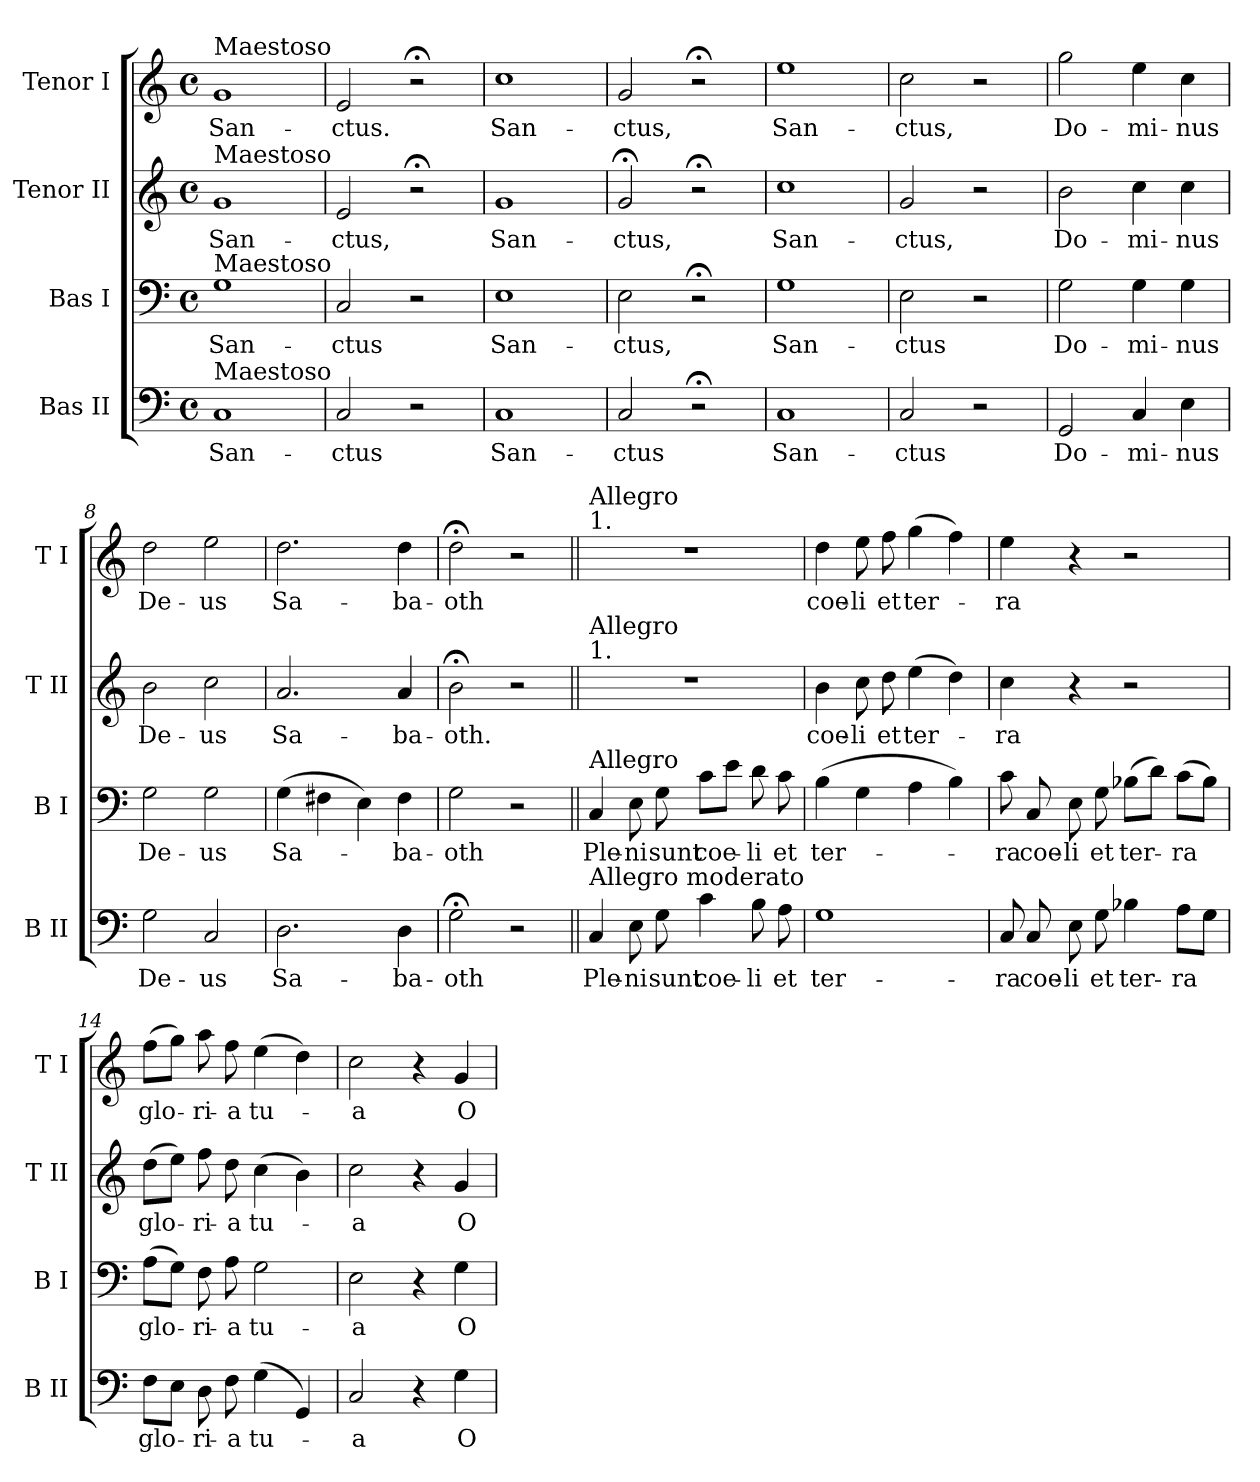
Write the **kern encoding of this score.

**kern	**text	**kern	**text	**kern	**text	**kern	**text
*part4	*part4	*part3	*part3	*part2	*part2	*part1	*part1
*staff4	*staff4	*staff3	*staff3	*staff2	*staff2	*staff1	*staff1
*I"Bas II	*	*I"Bas I	*	*I"Tenor II	*	*I"Tenor I	*
*I'B II	*	*I'B I	*	*I'T II	*	*I'T I	*
*clefF4	*	*clefF4	*	*clefG2	*	*clefG2	*
*k[]	*	*k[]	*	*k[]	*	*k[]	*
*C:	*	*C:	*	*C:	*	*C:	*
*M4/4	*	*M4/4	*	*M4/4	*	*M4/4	*
*met(c)	*	*met(c)	*	*met(c)	*	*met(c)	*
=1	=1	=1	=1	=1	=1	=1	=1
!	!	!	!	!	!	!LO:TX:a:t=Maestoso	!
!	!	!	!	!LO:TX:a:t=Maestoso	!	!	!
!	!	!LO:TX:a:t=Maestoso	!	!	!	!	!
!LO:TX:a:t=Maestoso	!	!	!	!	!	!	!
1C	San-	1G	San-	1g	San-	1g	San-
=2	=2	=2	=2	=2	=2	=2	=2
2C/	-ctus	2C/	-ctus	2e/	-ctus,	2e/	-ctus.
2r	.	2r	.	2r;<	.	2r;<	.
=3	=3	=3	=3	=3	=3	=3	=3
1C	San-	1E	San-	1g	San-	1cc	San-
=4	=4	=4	=4	=4	=4	=4	=4
2C/	-ctus	2E\	-ctus,	2g;</	-ctus,	2g/	-ctus,
2r;<	.	2r;<	.	2r;<	.	2r;<	.
=5	=5	=5	=5	=5	=5	=5	=5
1C	San-	1G	San-	1cc	San-	1ee	San-
=6	=6	=6	=6	=6	=6	=6	=6
2C/	-ctus	2E\	-ctus	2g/	-ctus,	2cc\	-ctus,
2r	.	2r	.	2r	.	2r	.
=7	=7	=7	=7	=7	=7	=7	=7
2GG/	Do-	2G\	Do-	2b\	Do-	2gg\	Do-
4C/	-mi-	4G\	-mi-	4cc\	-mi-	4ee\	-mi-
4E\	-nus	4G\	-nus	4cc\	-nus	4cc\	-nus
=8	=8	=8	=8	=8	=8	=8	=8
2G\	De-	2G\	De-	2b\	De-	2dd\	De-
2C/	-us	2G\	-us	2cc\	-us	2ee\	-us
=9	=9	=9	=9	=9	=9	=9	=9
2.D\	Sa-	(4G\	Sa-	2.a/	Sa-	2.dd\	Sa-
.	.	4F#X\	.	.	.	.	.
.	.	4E\)	.	.	.	.	.
4D\	-ba-	4F#\	-ba-	4a/	-ba-	4dd\	-ba-
=10	=10	=10	=10	=10	=10	=10	=10
2G;<\	-oth	2G\	-oth	2b;<\	-oth.	2dd;<\	-oth
2r	.	2r	.	2r	.	2r	.
=11||	=11||	=11||	=11||	=11||	=11||	=11||	=11||
!	!	!	!	!	!	!LO:TX:a:t=1.	!
!	!	!	!	!	!	!LO:TX:a:t=Allegro	!
!	!	!	!	!LO:TX:a:t=1.	!	!	!
!	!	!	!	!LO:TX:a:t=Allegro	!	!	!
!	!	!LO:TX:a:t=Allegro	!	!	!	!	!
!LO:TX:a:t=Allegro moderato	!	!	!	!	!	!	!
4C/	Ple-	4C/	Ple-	1r	.	1r	.
8E\	-ni	8E\	-ni	.	.	.	.
8G\	sunt	8G\	sunt	.	.	.	.
4c\	coe-	8c\L	coe-	.	.	.	.
.	.	8e\J	.	.	.	.	.
8B\	-li	8d\	-li	.	.	.	.
8A\	et	8c\	et	.	.	.	.
=12	=12	=12	=12	=12	=12	=12	=12
1G	ter-	(4B\	ter-	4b\	coe-	4dd\	coe-
.	.	4G\	.	8cc\	-li	8ee\	-li
.	.	.	.	8dd\	et	8ff\	et
.	.	4A\	.	(4ee\	ter-	(4gg\	ter-
.	.	4B\)	.	4dd\)	.	4ff\)	.
=13	=13	=13	=13	=13	=13	=13	=13
8C/	-ra	8c\	-ra	4cc\	-ra	4ee\	-ra
8C/	coe-	8C/	coe-	.	.	.	.
8E\	-li	8E\	-li	4r	.	4r	.
8G\	et	8G\	et	.	.	.	.
4B-X\	ter-	(8B-X\L	ter-	2r	.	2r	.
.	.	8d\J)	.	.	.	.	.
8A\L	-ra	(8c\L	-ra	.	.	.	.
8G\J	.	8B-\J)	.	.	.	.	.
=14	=14	=14	=14	=14	=14	=14	=14
8F\L	glo-	(8A\L	glo-	(8dd\L	glo-	(8ff\L	glo-
8E\J	.	8G\J)	.	8ee\J)	.	8gg\J)	.
8D\	-ri-	8F\	-ri-	8ff\	-ri-	8aa\	-ri-
8F\	-a	8A\	-a	8dd\	-a	8ff\	-a
(4G\	tu-	2G\	tu-	(4cc\	tu-	(4ee\	tu-
4GG/)	.	.	.	4b\)	.	4dd\)	.
=15	=15	=15	=15	=15	=15	=15	=15
2C/	-a	2E\	-a	2cc\	-a	2cc\	-a
4r	.	4r	.	4r	.	4r	.
4G\	O-	4G\	O-	4g/	O-	4g/	O-
=	=	=	=	=	=	=	=
*-	*-	*-	*-	*-	*-	*-	*-
